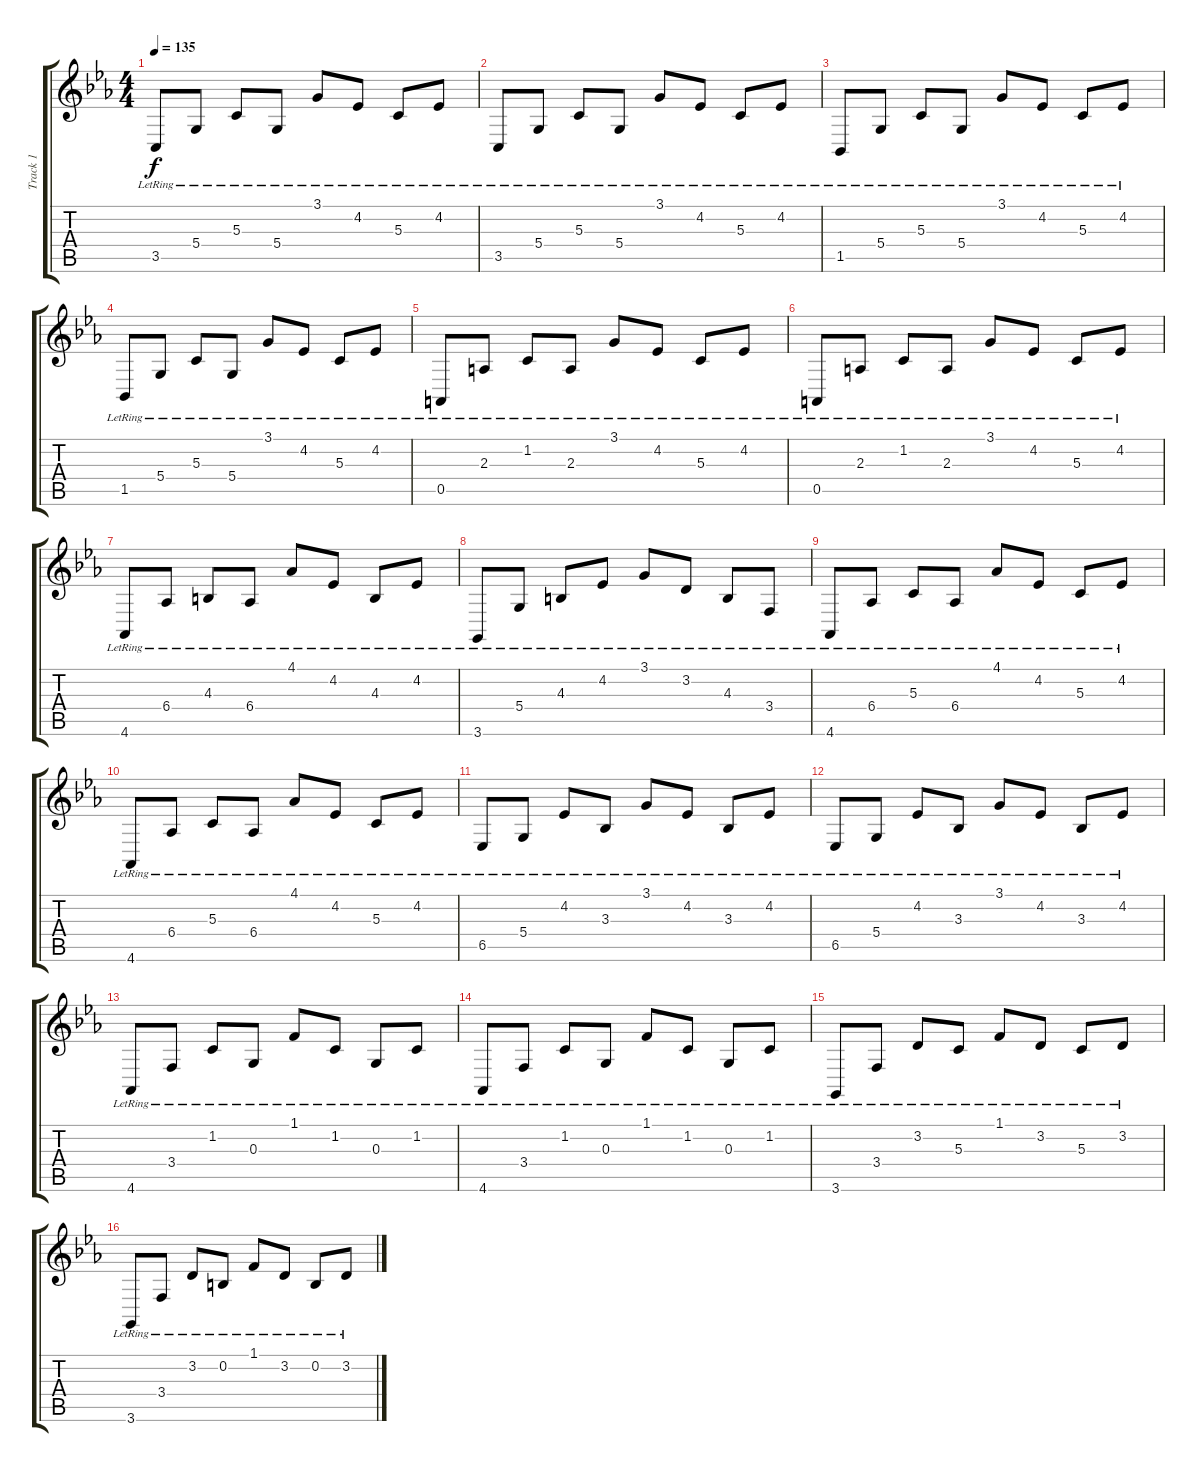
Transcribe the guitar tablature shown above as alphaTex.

\track ("Track 1" "Track 1") {instrument harpsichord}
\staff {score tabs}
\tuning (E4 B3 G3 D3 A2 E2) {hide}
\ts (4 4)
\tempo 135
\clef g2
\ks cminor
3.5{lr}.8{dy f} 5.4{lr}.8 5.3{lr}.8 5.4{lr}.8 3.1{lr}.8 4.2{lr}.8 5.3{lr}.8 4.2{lr}.8 |
3.5{lr}.8 5.4{lr}.8 5.3{lr}.8 5.4{lr}.8 3.1{lr}.8 4.2{lr}.8 5.3{lr}.8 4.2{lr}.8 |
1.5{lr}.8 5.4{lr}.8 5.3{lr}.8 5.4{lr}.8 3.1{lr}.8 4.2{lr}.8 5.3{lr}.8 4.2{lr}.8 |
1.5{lr}.8 5.4{lr}.8 5.3{lr}.8 5.4{lr}.8 3.1{lr}.8 4.2{lr}.8 5.3{lr}.8 4.2{lr}.8 |
0.5{lr}.8 2.3{lr}.8 1.2{lr}.8 2.3{lr}.8 3.1{lr}.8 4.2{lr}.8 5.3{lr}.8 4.2{lr}.8 |
0.5{lr}.8 2.3{lr}.8 1.2{lr}.8 2.3{lr}.8 3.1{lr}.8 4.2{lr}.8 5.3{lr}.8 4.2{lr}.8 |
4.6{lr}.8 6.4{lr}.8 4.3{lr}.8 6.4{lr}.8 4.1{lr}.8 4.2{lr}.8 4.3{lr}.8 4.2{lr}.8 |
3.6{lr}.8 5.4{lr}.8 4.3{lr}.8 4.2{lr}.8 3.1{lr}.8 3.2{lr}.8 4.3{lr}.8 3.4{lr}.8 |
4.6{lr}.8 6.4{lr}.8 5.3{lr}.8 6.4{lr}.8 4.1{lr}.8 4.2{lr}.8 5.3{lr}.8 4.2{lr}.8 |
4.6{lr}.8 6.4{lr}.8 5.3{lr}.8 6.4{lr}.8 4.1{lr}.8 4.2{lr}.8 5.3{lr}.8 4.2{lr}.8 |
6.5{lr}.8 5.4{lr}.8 4.2{lr}.8 3.3{lr}.8 3.1{lr}.8 4.2{lr}.8 3.3{lr}.8 4.2{lr}.8 |
6.5{lr}.8 5.4{lr}.8 4.2{lr}.8 3.3{lr}.8 3.1{lr}.8 4.2{lr}.8 3.3{lr}.8 4.2{lr}.8 |
4.6{lr}.8 3.4{lr}.8 1.2{lr}.8 0.3{lr}.8 1.1{lr}.8 1.2{lr}.8 0.3{lr}.8 1.2{lr}.8 |
4.6{lr}.8 3.4{lr}.8 1.2{lr}.8 0.3{lr}.8 1.1{lr}.8 1.2{lr}.8 0.3{lr}.8 1.2{lr}.8 |
3.6{lr}.8 3.4{lr}.8 3.2{lr}.8 5.3{lr}.8 1.1{lr}.8 3.2{lr}.8 5.3{lr}.8 3.2{lr}.8 |
3.6{lr}.8 3.4{lr}.8 3.2{lr}.8 0.2{lr}.8 1.1{lr}.8 3.2{lr}.8 0.2{lr}.8 3.2{lr}.8
